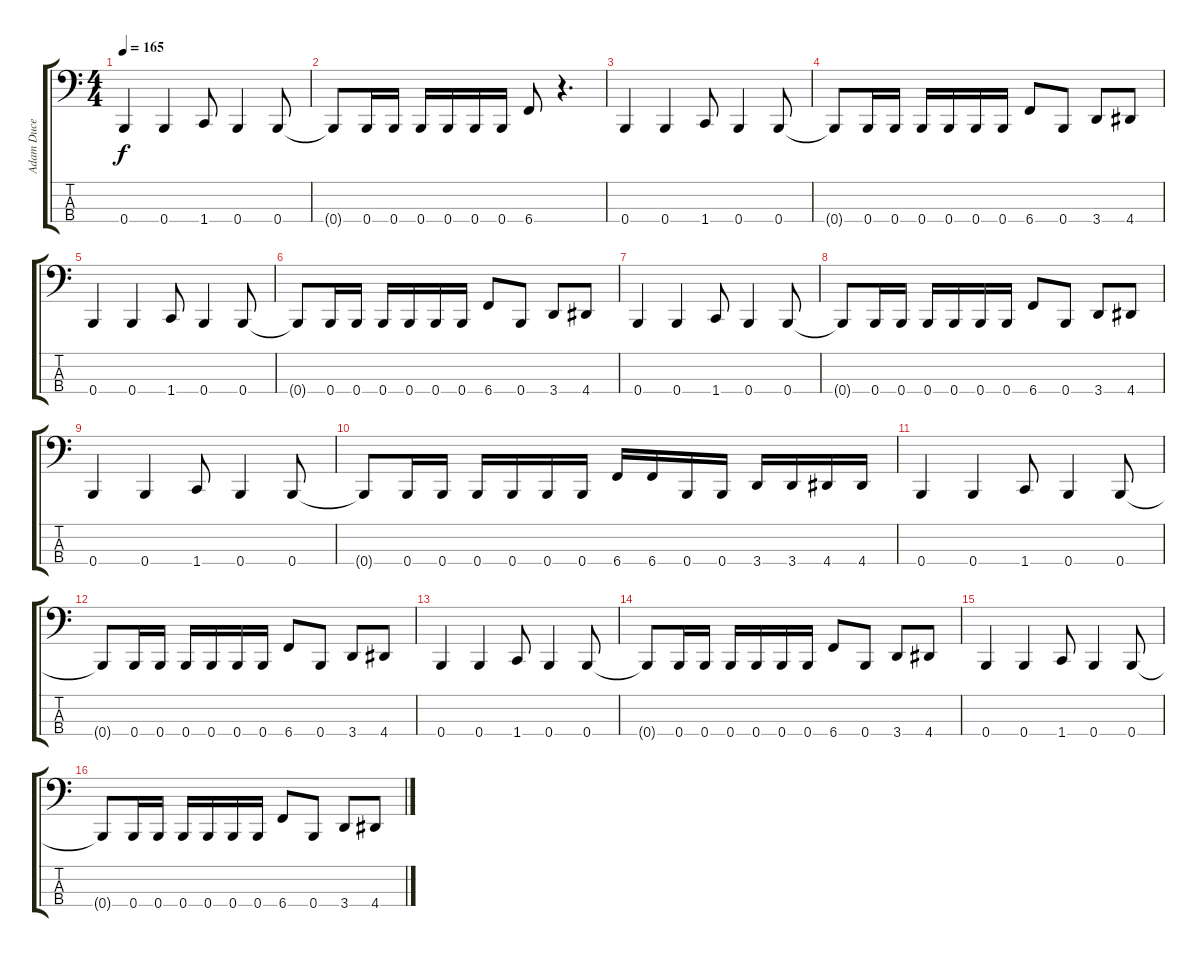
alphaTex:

\track ("Adam Duce" "Adam Duce") {instrument electricbasspick}
\staff {score tabs}
\tuning (E2 B1 Gb1 B0) {hide}
\ts (4 4)
\tempo 165
\clef f4
\ks c
0.4.4{dy f} 0.4.4 1.4.8 0.4.4 0.4.8 |
0.4{t}.8 0.4.16 0.4.16 0.4.16 0.4.16 0.4.16 0.4.16 6.4.8 r.4{d} |
0.4.4 0.4.4 1.4.8 0.4.4 0.4.8 |
0.4{t}.8 0.4.16 0.4.16 0.4.16 0.4.16 0.4.16 0.4.16 6.4.8 0.4.8 3.4.8 4.4.8 |
0.4.4 0.4.4 1.4.8 0.4.4 0.4.8 |
0.4{t}.8 0.4.16 0.4.16 0.4.16 0.4.16 0.4.16 0.4.16 6.4.8 0.4.8 3.4.8 4.4.8 |
0.4.4 0.4.4 1.4.8 0.4.4 0.4.8 |
0.4{t}.8 0.4.16 0.4.16 0.4.16 0.4.16 0.4.16 0.4.16 6.4.8 0.4.8 3.4.8 4.4.8 |
0.4.4 0.4.4 1.4.8 0.4.4 0.4.8 |
0.4{t}.8 0.4.16 0.4.16 0.4.16 0.4.16 0.4.16 0.4.16 6.4.16 6.4.16 0.4.16 0.4.16 3.4.16 3.4.16 4.4.16 4.4.16 |
0.4.4 0.4.4 1.4.8 0.4.4 0.4.8 |
0.4{t}.8 0.4.16 0.4.16 0.4.16 0.4.16 0.4.16 0.4.16 6.4.8 0.4.8 3.4.8 4.4.8 |
0.4.4 0.4.4 1.4.8 0.4.4 0.4.8 |
0.4{t}.8 0.4.16 0.4.16 0.4.16 0.4.16 0.4.16 0.4.16 6.4.8 0.4.8 3.4.8 4.4.8 |
0.4.4 0.4.4 1.4.8 0.4.4 0.4.8 |
0.4{t}.8 0.4.16 0.4.16 0.4.16 0.4.16 0.4.16 0.4.16 6.4.8 0.4.8 3.4.8 4.4.8
